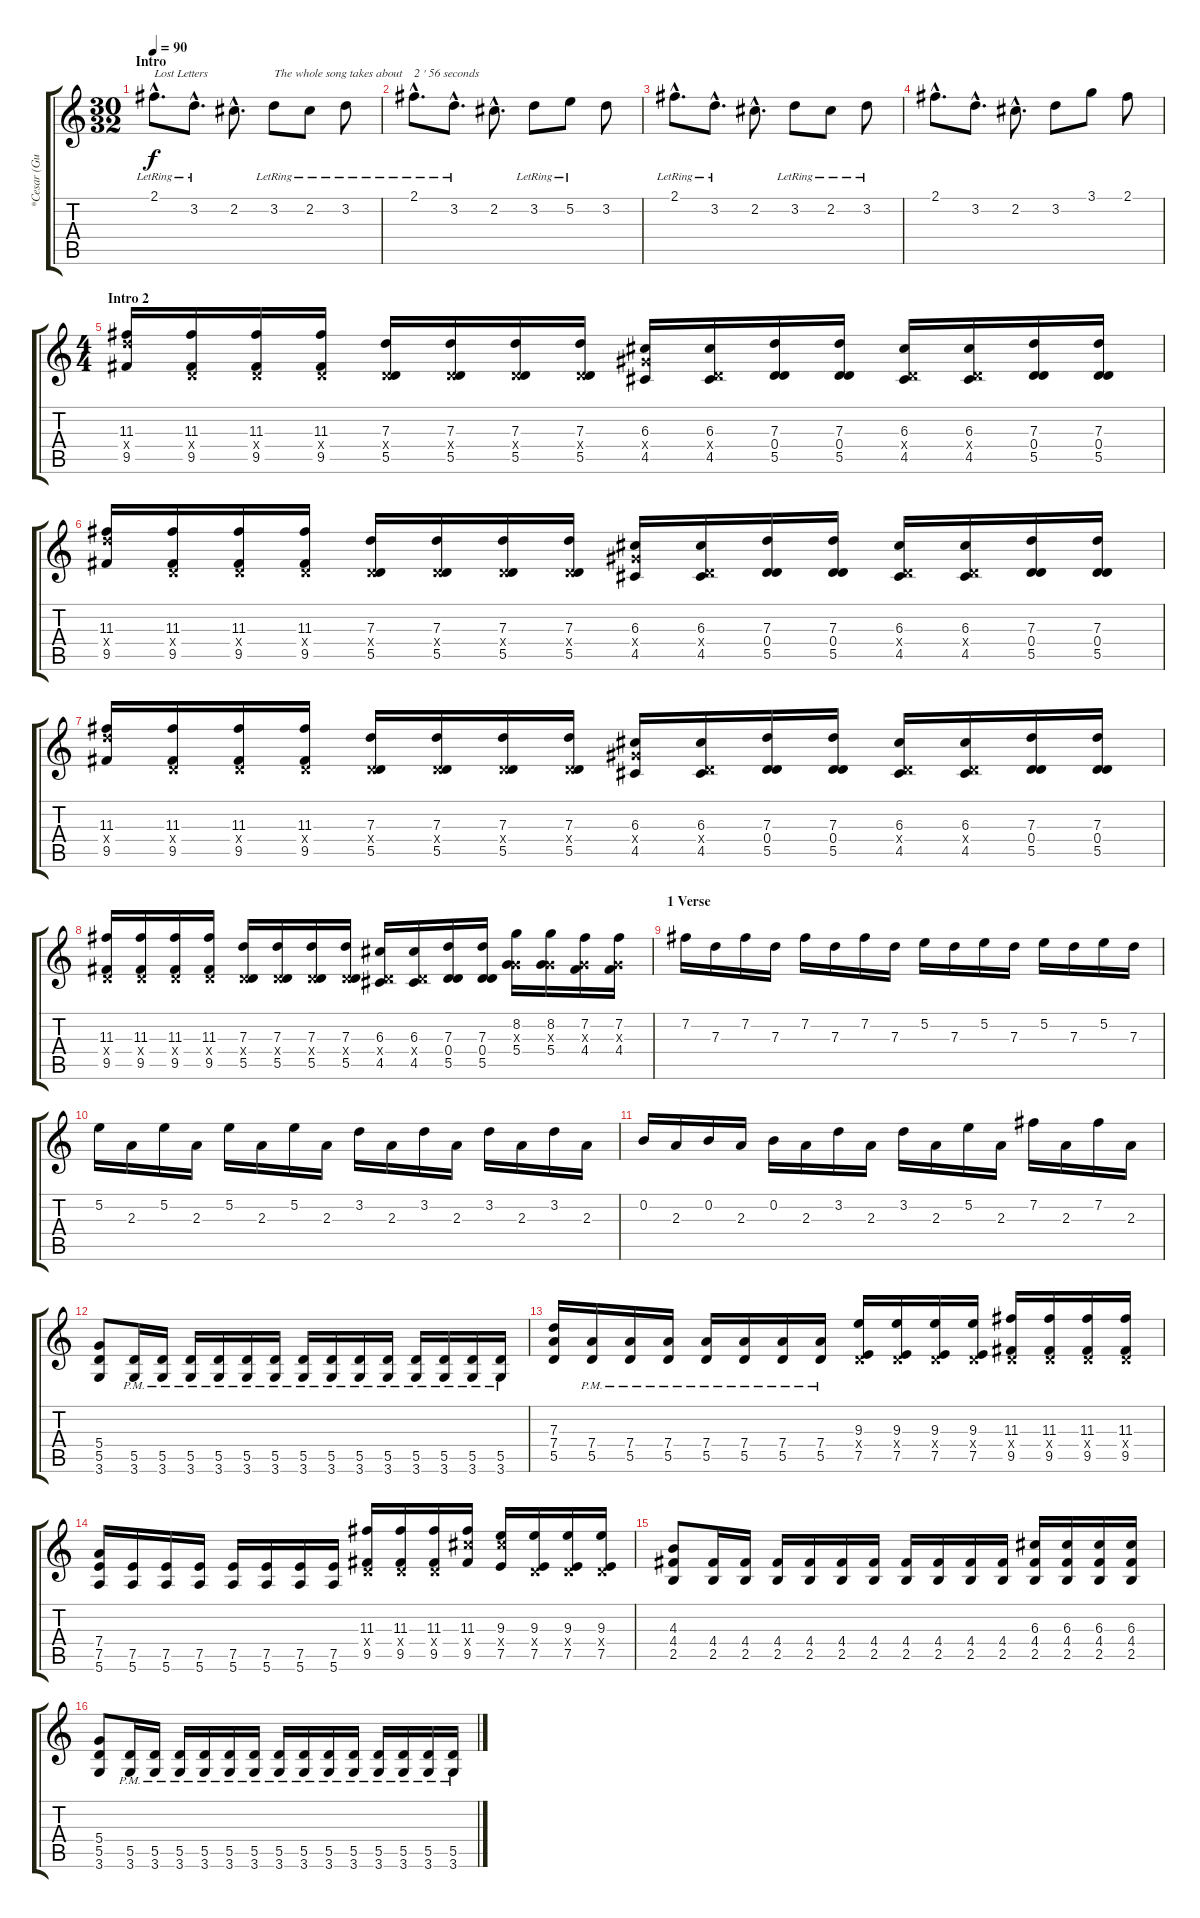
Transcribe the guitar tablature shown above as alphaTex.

\track ("*Cesar (Guitar I)" "*Cesar (Gu") {instrument acousticguitarsteel}
\staff {score tabs}
\tuning (E4 B3 G3 D3 A2 E2) {hide}
\ts (30 32)
\section ("" "Intro")
\tempo 90
\clef g2
\ks c
2.1{hac lr}.8{d txt "Lost Letters" dy f volume 13 instrument acousticguitarsteel} 3.2{hac lr}.8{d} 2.2{hac}.8{d} 3.2{lr}.8{txt "The whole song takes about    2 ' 56 seconds "} 2.2{lr}.8 3.2{lr}.8 |
2.1{hac lr}.8{d} 3.2{hac lr}.8{d} 2.2{hac}.8{d} 3.2{lr}.8 5.2{lr}.8 3.2.8 |
2.1{hac lr}.8{d} 3.2{hac lr}.8{d} 2.2{hac}.8{d} 3.2{lr}.8 2.2{lr}.8 3.2{lr}.8 |
2.1{hac}.8{d} 3.2{hac}.8{d} 2.2{hac}.8{d} 3.2.8 3.1.8 2.1.8 |
\ts (4 4)
\section ("" "Intro 2")
(11.3 12.4{x} 9.5).16{volume 16 instrument distortionguitar} (11.3 0.4{x} 9.5).16 (11.3 0.4{x} 9.5).16 (11.3 0.4{x} 9.5).16 (7.3 0.4{x} 5.5).16 (7.3 0.4{x} 5.5).16 (7.3 0.4{x} 5.5).16 (7.3 0.4{x} 5.5).16 (6.3 6.4{x} 4.5).16 (6.3 0.4{x} 4.5).16 (7.3 0.4 5.5).16 (7.3 0.4 5.5).16 (6.3 0.4{x} 4.5).16 (6.3 0.4{x} 4.5).16 (7.3 0.4 5.5).16 (7.3 0.4 5.5).16 |
(11.3 12.4{x} 9.5).16 (11.3 0.4{x} 9.5).16 (11.3 0.4{x} 9.5).16 (11.3 0.4{x} 9.5).16 (7.3 0.4{x} 5.5).16 (7.3 0.4{x} 5.5).16 (7.3 0.4{x} 5.5).16 (7.3 0.4{x} 5.5).16 (6.3 6.4{x} 4.5).16 (6.3 0.4{x} 4.5).16 (7.3 0.4 5.5).16 (7.3 0.4 5.5).16 (6.3 0.4{x} 4.5).16 (6.3 0.4{x} 4.5).16 (7.3 0.4 5.5).16 (7.3 0.4 5.5).16 |
(11.3 12.4{x} 9.5).16 (11.3 0.4{x} 9.5).16 (11.3 0.4{x} 9.5).16 (11.3 0.4{x} 9.5).16 (7.3 0.4{x} 5.5).16 (7.3 0.4{x} 5.5).16 (7.3 0.4{x} 5.5).16 (7.3 0.4{x} 5.5).16 (6.3 6.4{x} 4.5).16 (6.3 0.4{x} 4.5).16 (7.3 0.4 5.5).16 (7.3 0.4 5.5).16 (6.3 0.4{x} 4.5).16 (6.3 0.4{x} 4.5).16 (7.3 0.4 5.5).16 (7.3 0.4 5.5).16 |
(11.3 0.4{x} 9.5).16 (11.3 0.4{x} 9.5).16 (11.3 0.4{x} 9.5).16 (11.3 0.4{x} 9.5).16 (7.3 0.4{x} 5.5).16 (7.3 0.4{x} 5.5).16 (7.3 0.4{x} 5.5).16 (7.3 0.4{x} 5.5).16 (6.3 0.4{x} 4.5).16 (6.3 0.4{x} 4.5).16 (7.3 0.4 5.5).16 (7.3 0.4 5.5).16 (8.2 0.3{x} 5.4).16 (8.2 0.3{x} 5.4).16 (7.2 0.3{x} 4.4).16 (7.2 0.3{x} 4.4).16 |
\section ("" "1 Verse")
7.2.16 7.3.16 7.2.16 7.3.16 7.2.16 7.3.16 7.2.16 7.3.16 5.2.16 7.3.16 5.2.16 7.3.16 5.2.16 7.3.16 5.2.16 7.3.16 |
5.2.16 2.3.16 5.2.16 2.3.16 5.2.16 2.3.16 5.2.16 2.3.16 3.2.16 2.3.16 3.2.16 2.3.16 3.2.16 2.3.16 3.2.16 2.3.16 |
0.2.16 2.3.16 0.2.16 2.3.16 0.2.16 2.3.16 3.2.16 2.3.16 3.2.16 2.3.16 5.2.16 2.3.16 7.2.16 2.3.16 7.2.16 2.3.16 |
(5.4 5.5 3.6).8 (5.5{pm} 3.6{pm}).16 (5.5{pm} 3.6{pm}).16 (5.5{pm} 3.6{pm}).16 (5.5{pm} 3.6{pm}).16 (5.5{pm} 3.6{pm}).16 (5.5{pm} 3.6{pm}).16 (5.5{pm} 3.6{pm}).16 (5.5{pm} 3.6{pm}).16 (5.5{pm} 3.6{pm}).16 (5.5{pm} 3.6{pm}).16 (5.5{pm} 3.6{pm}).16 (5.5{pm} 3.6{pm}).16 (5.5{pm} 3.6{pm}).16 (5.5{pm} 3.6{pm}).16 |
(7.3 7.4 5.5).16 (7.4{pm} 5.5{pm}).16 (7.4{pm} 5.5{pm}).16 (7.4{pm} 5.5{pm}).16 (7.4{pm} 5.5{pm}).16 (7.4{pm} 5.5{pm}).16 (7.4{pm} 5.5{pm}).16 (7.4{pm} 5.5{pm}).16 (9.3 0.4{x} 7.5).16 (9.3 0.4{x} 7.5).16 (9.3 0.4{x} 7.5).16 (9.3 0.4{x} 7.5).16 (11.3 0.4{x} 9.5).16 (11.3 0.4{x} 9.5).16 (11.3 0.4{x} 9.5).16 (11.3 0.4{x} 9.5).16 |
(7.4 7.5 5.6).16 (7.5 5.6).16 (7.5 5.6).16 (7.5 5.6).16 (7.5 5.6).16 (7.5 5.6).16 (7.5 5.6).16 (7.5 5.6).16 (11.3 0.4{x} 9.5).16 (11.3 0.4{x} 9.5).16 (11.3 0.4{x} 9.5).16 (11.3 11.4{x} 9.5).16 (9.3 11.4{x} 7.5).16 (9.3 0.4{x} 7.5).16 (9.3 0.4{x} 7.5).16 (9.3 0.4{x} 7.5).16 |
(4.3 4.4 2.5).8 (4.4 2.5).16 (4.4 2.5).16 (4.4 2.5).16 (4.4 2.5).16 (4.4 2.5).16 (4.4 2.5).16 (4.4 2.5).16 (4.4 2.5).16 (4.4 2.5).16 (4.4 2.5).16 (6.3 4.4 2.5).16 (6.3 4.4 2.5).16 (6.3 4.4 2.5).16 (6.3 4.4 2.5).16 |
(5.4 5.5 3.6).8 (5.5{pm} 3.6{pm}).16 (5.5{pm} 3.6{pm}).16 (5.5{pm} 3.6{pm}).16 (5.5{pm} 3.6{pm}).16 (5.5{pm} 3.6{pm}).16 (5.5{pm} 3.6{pm}).16 (5.5{pm} 3.6{pm}).16 (5.5{pm} 3.6{pm}).16 (5.5{pm} 3.6{pm}).16 (5.5{pm} 3.6{pm}).16 (5.5{pm} 3.6{pm}).16 (5.5{pm} 3.6{pm}).16 (5.5{pm} 3.6{pm}).16 (5.5{pm} 3.6{pm}).16
